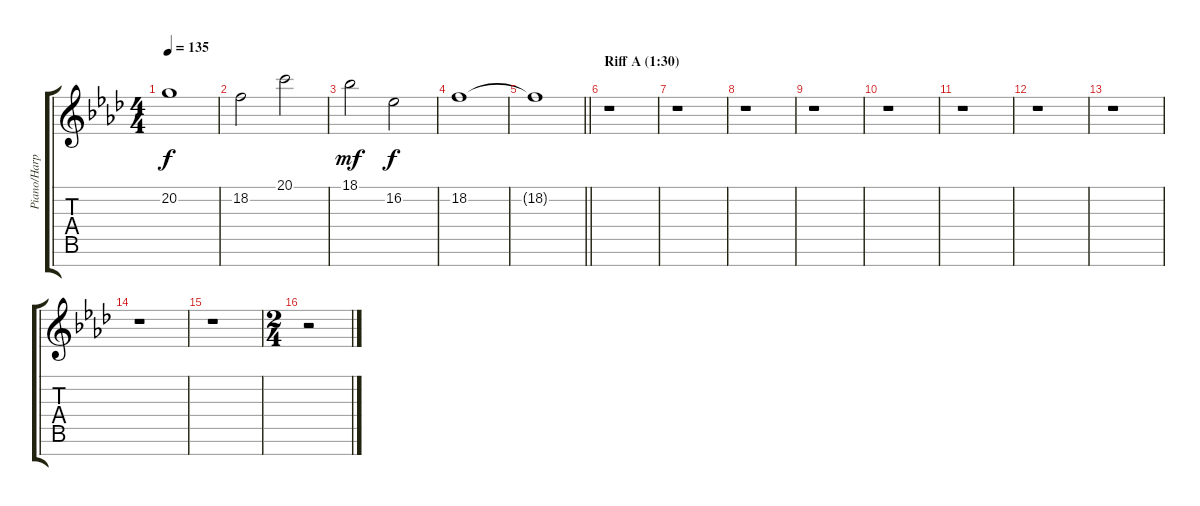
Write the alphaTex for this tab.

\track ("Piano/Harpsichord" "Piano/Harp") {instrument acousticgrandpiano}
\staff {score tabs}
\tuning (E4 B3 G3 D3 A2 E2 B1) {hide}
\ts (4 4)
\tempo 135
\clef g2
\ks fminor
20.2.1{dy f} |
18.2.2 20.1.2 |
18.1.2{dy mf} 16.2.2{dy f} |
18.2.1 |
\barLineRight lightlight
18.2{t}.1 |
\section ("" "Riff A (1:30)")
r.1 |
r.1 |
r.1 |
r.1 |
r.1 |
r.1 |
r.1 |
r.1 |
r.1 |
r.1 |
\ts (2 4)
r.2
